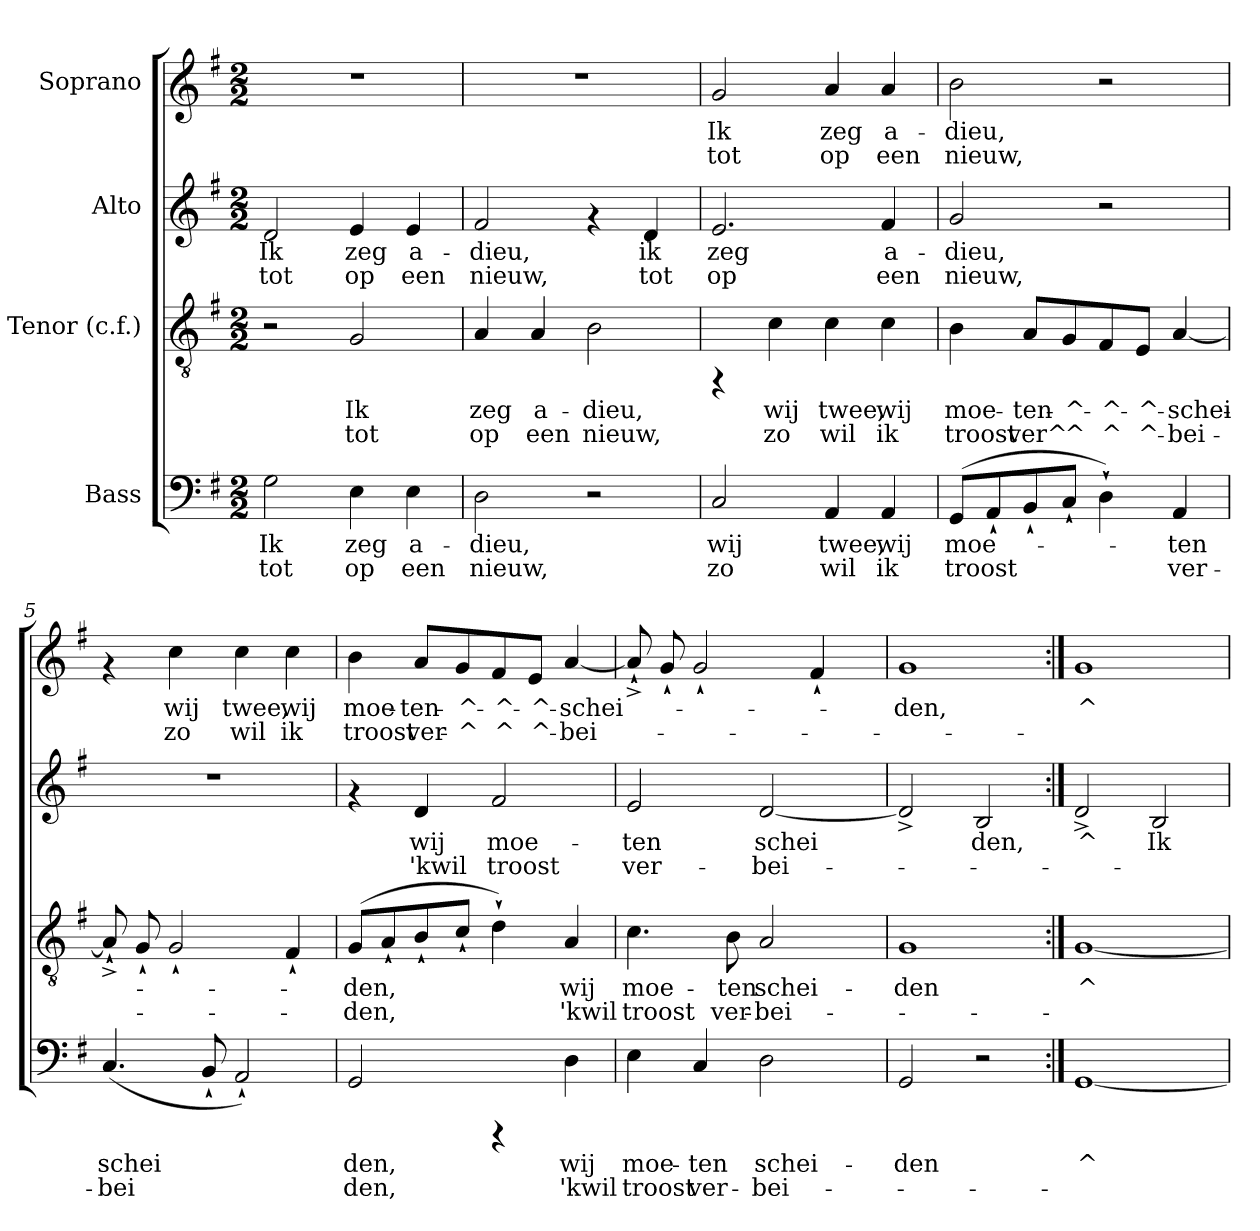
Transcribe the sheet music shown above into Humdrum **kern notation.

**kern	**text	**text	**kern	**text	**text	**kern	**text	**text	**kern	**text	**text
*part4	*part4	*part4	*part3	*part3	*part3	*part2	*part2	*part2	*part1	*part1	*part1
*staff4	*staff4	*staff4	*staff3	*staff3	*staff3	*staff2	*staff2	*staff2	*staff1	*staff1	*staff1
*I"Bass	*	*	*I"Tenor (c.f.)	*	*	*I"Alto	*	*	*I"Soprano	*	*
!!LO:PB:g=z
*stria5	*	*	*stria5	*	*	*stria5	*	*	*stria5	*	*
*clefF4	*	*	*clefGv2	*	*	*clefG2	*	*	*clefG2	*	*
*k[f#]	*	*	*k[f#]	*	*	*k[f#]	*	*	*k[f#]	*	*
*G:	*	*	*G:	*	*	*G:	*	*	*G:	*	*
*M2/2	*	*	*M2/2	*	*	*M2/2	*	*	*M2/2	*	*
=1	=1	=1	=1	=1	=1	=1	=1	=1	=1	=1	=1
!	!LO:LY:b	!LO:LY:b	!	!	!	!	!LO:LY:b	!LO:LY:b	!	!	!
2G\	Ik	tot	2r	.	.	2d/	Ik	tot	1r	.	.
!	!LO:LY:b	!LO:LY:b	!	!LO:LY:b	!LO:LY:b	!	!LO:LY:b	!LO:LY:b	!	!	!
4E\	zeg	op	2G/	Ik	tot	4e/	zeg	op	.	.	.
!	!LO:LY:b	!LO:LY:b	!	!	!	!	!LO:LY:b	!LO:LY:b	!	!	!
4E\	a-	-een	.	.	.	4e/	a-	-een	.	.	.
=2	=2	=2	=2	=2	=2	=2	=2	=2	=2	=2	=2
!	!LO:LY:b	!LO:LY:b	!	!LO:LY:b	!LO:LY:b	!	!LO:LY:b	!LO:LY:b	!	!	!
2D\	dieu,	nieuw,	4A/	zeg	op	2f#/	dieu,	nieuw,	1r	.	.
!	!	!	!	!LO:LY:b	!LO:LY:b	!	!	!	!	!	!
.	.	.	4A/	a-	-een	.	.	.	.	.	.
!	!	!	!	!LO:LY:b	!LO:LY:b	!	!	!	!	!	!
2r	.	.	2B\	dieu,	nieuw,	4rf	.	.	.	.	.
!	!	!	!	!	!	!	!LO:LY:b	!LO:LY:b	!	!	!
.	.	.	.	.	.	4d/	ik	tot	.	.	.
=3	=3	=3	=3	=3	=3	=3	=3	=3	=3	=3	=3
!	!LO:LY:b	!LO:LY:b	!	!	!	!	!LO:LY:b	!LO:LY:b	!	!LO:LY:b	!LO:LY:b
2C/	wij	zo	4rFF	.	.	2.e/	zeg	op	2g/	Ik	tot
!	!	!	!	!LO:LY:b	!LO:LY:b	!	!	!	!	!	!
.	.	.	4c\	wij	zo	.	.	.	.	.	.
!	!LO:LY:b	!LO:LY:b	!	!LO:LY:b	!LO:LY:b	!	!	!	!	!LO:LY:b	!LO:LY:b
4AA/	twee,	wil	4c\	twee,	wil	.	.	.	4a/	zeg	op
!	!LO:LY:b	!LO:LY:b	!	!LO:LY:b	!LO:LY:b	!	!LO:LY:b	!LO:LY:b	!	!LO:LY:b	!LO:LY:b
4AA/	wij	ik	4c\	wij	ik	4f#/	a-	-een	4a/	a-	-een
=4	=4	=4	=4	=4	=4	=4	=4	=4	=4	=4	=4
!	!LO:LY:b	!LO:LY:b	!	!LO:LY:b	!LO:LY:b	!	!LO:LY:b	!LO:LY:b	!	!LO:LY:b	!LO:LY:b
(>8GG/L	moe-	-troost	4B\	moe-	-troost	2g/	dieu,	nieuw,	2b\	dieu,	nieuw,
!	!LO:LY:b	!LO:LY:b	!	!	!	!	!	!	!	!	!
8AA`</	.	.	.	.	.	.	.	.	.	.	.
!	!LO:LY:b	!LO:LY:b	!	!LO:LY:b	!LO:LY:b	!	!	!	!	!	!
8BB`</	.	.	8A/L	ten-	-ver^	.	.	.	.	.	.
!	!LO:LY:b	!LO:LY:b	!	!LO:LY:b	!LO:LY:b	!	!	!	!	!	!
8C`</J	.	.	8G/	^-	-^	.	.	.	.	.	.
!	!LO:LY:b	!LO:LY:b	!	!LO:LY:b	!LO:LY:b	!	!	!	!	!	!
4D`>\)	.	.	8F#/	^-	-^	2r	.	.	2r	.	.
!	!	!	!	!LO:LY:b	!LO:LY:b	!	!	!	!	!	!
.	.	.	8E/J	^-	-^-	.	.	.	.	.	.
!	!LO:LY:b	!LO:LY:b	!	!LO:LY:b	!LO:LY:b	!	!	!	!	!	!
4AA/	ten	ver-	[<4A/	-schei-	-bei-	.	.	.	.	.	.
=5	=5	=5	=5	=5	=5	=5	=5	=5	=5	=5	=5
!	!LO:LY:b	!LO:LY:b	!	!	!	!	!	!	!	!	!
(>4.C/	-schei-	-bei-	8A^>`</]	.	.	1r	.	.	4rf	.	.
.	.	.	8G`</	.	.	.	.	.	.	.	.
!	!	!	!	!	!	!	!	!	!	!LO:LY:b	!LO:LY:b
.	.	.	2G`</	.	.	.	.	.	4cc\	wij	zo
!	!LO:LY:b	!LO:LY:b	!	!	!	!	!	!	!	!	!
8BB`</	--	--	.	.	.	.	.	.	.	.	.
!	!LO:LY:b	!LO:LY:b	!	!	!	!	!	!	!	!LO:LY:b	!LO:LY:b
2AA`</)	--	--	.	.	.	.	.	.	4cc\	twee,	wil
!	!	!	!	!	!	!	!	!	!	!LO:LY:b	!LO:LY:b
.	.	.	4F#`</	.	.	.	.	.	4cc\	wij	ik
!!LO:LB:g=z
=6	=6	=6	=6	=6	=6	=6	=6	=6	=6	=6	=6
!	!LO:LY:b	!LO:LY:b	!	!LO:LY:b	!LO:LY:b	!	!	!	!	!LO:LY:b	!LO:LY:b
2GG/	-den,	den,	(>8G/L	-den,	den,	4rf	.	.	4b\	moe-	-troost
!	!	!	!	!LO:LY:b	!LO:LY:b	!	!	!	!	!	!
.	.	.	8A`</	.	.	.	.	.	.	.	.
!	!	!	!	!LO:LY:b	!LO:LY:b	!	!LO:LY:b	!LO:LY:b	!	!LO:LY:b	!LO:LY:b
.	.	.	8B`</	.	.	4d/	wij	'kwil	8a/L	ten-	-ver-
!	!	!	!	!LO:LY:b	!LO:LY:b	!	!	!	!	!LO:LY:b	!LO:LY:b
.	.	.	8c`</J	.	.	.	.	.	8g/	-^-	-^
!	!	!	!	!LO:LY:b	!LO:LY:b	!	!LO:LY:b	!LO:LY:b	!	!LO:LY:b	!LO:LY:b
4rCCC	.	.	4d`>\)	.	.	2f#/	moe-	-troost	8f#/	^-	-^
!	!	!	!	!	!	!	!	!	!	!LO:LY:b	!LO:LY:b
.	.	.	.	.	.	.	.	.	8e/J	^-	-^-
!	!LO:LY:b	!LO:LY:b	!	!LO:LY:b	!LO:LY:b	!	!	!	!	!LO:LY:b	!LO:LY:b
4D\	wij	'kwil	4A/	wij	'kwil	.	.	.	[<4a/	-schei-	-bei-
=7	=7	=7	=7	=7	=7	=7	=7	=7	=7	=7	=7
!	!LO:LY:b	!LO:LY:b	!	!LO:LY:b	!LO:LY:b	!	!LO:LY:b	!LO:LY:b	!	!	!
4E\	moe-	-troost	4.c\	moe-	-troost	2e/	ten	ver-	8a^>`</]	.	.
.	.	.	.	.	.	.	.	.	8g`</	.	.
!	!LO:LY:b	!LO:LY:b	!	!	!	!	!	!	!	!	!
4C/	ten	ver-	.	.	.	.	.	.	2g`</	.	.
!	!	!	!	!LO:LY:b	!LO:LY:b	!	!	!	!	!	!
.	.	.	8B\	ten	ver-	.	.	.	.	.	.
!	!LO:LY:b	!LO:LY:b	!	!LO:LY:b	!LO:LY:b	!	!LO:LY:b	!LO:LY:b	!	!	!
2D\	-schei-	-bei-	2A/	-schei-	-bei-	[<2d/	-schei-	-bei-	.	.	.
.	.	.	.	.	.	.	.	.	4f#`</	.	.
=8	=8	=8	=8	=8	=8	=8	=8	=8	=8	=8	=8
!	!LO:LY:b	!	!	!LO:LY:b	!	!	!LO:LY:b	!	!	!LO:LY:b	!
2GG/	-den	.	1G	-den	.	2d^</]	-	.	1g	-den,	.
!	!	!	!	!	!	!	!LO:LY:b	!	!	!	!
2r	.	.	.	.	.	2B/	den,	.	.	.	.
=9:|!	=9:|!	=9:|!	=9:|!	=9:|!	=9:|!	=9:|!	=9:|!	=9:|!	=9:|!	=9:|!	=9:|!
!	!LO:LY:b	!	!	!LO:LY:b	!	!	!LO:LY:b	!	!	!LO:LY:b	!
[<1GG	^	.	[<1G	^	.	2d^</	^	.	1g	^	.
!	!	!	!	!	!	!	!LO:LY:b	!	!	!	!
.	.	.	.	.	.	2B/	Ik	.	.	.	.
=	=	=	=	=	=	=	=	=	=	=	=
*-	*-	*-	*-	*-	*-	*-	*-	*-	*-	*-	*-
